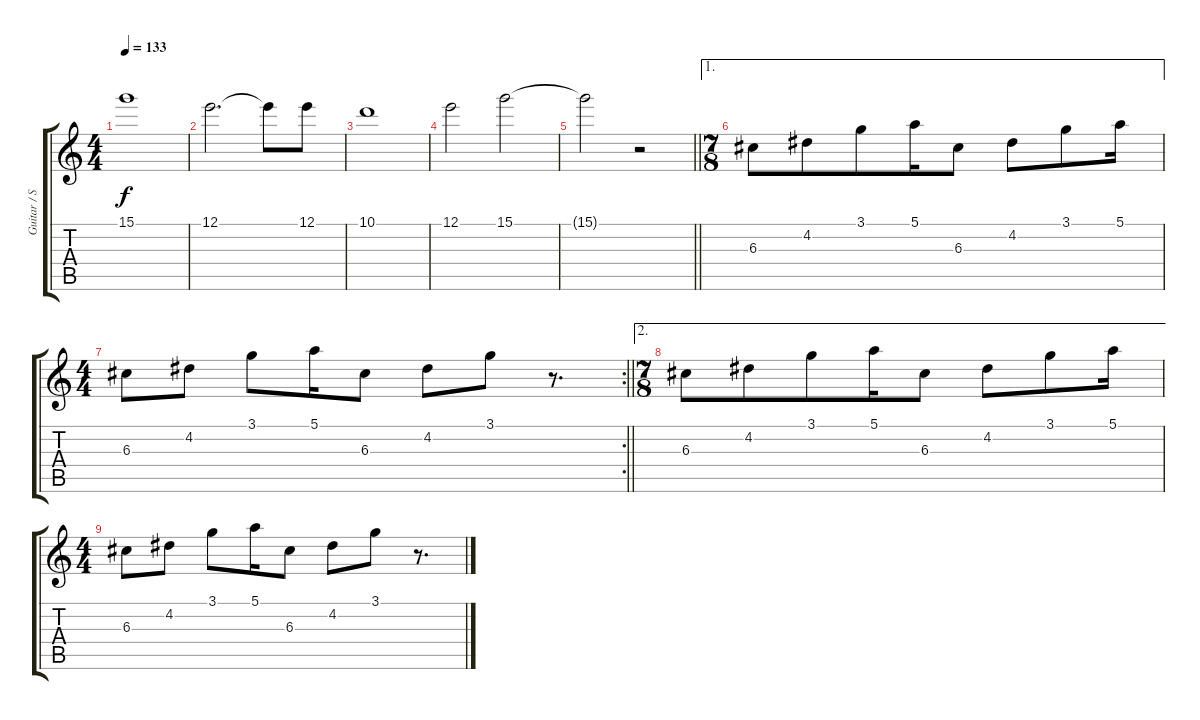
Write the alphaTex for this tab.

\track ("Guitar / Soundscapes" "Guitar / S") {instrument electricguitarmuted}
\staff {score tabs}
\tuning (E4 B3 G3 D3 A2 E2) {hide}
\ts (4 4)
\tempo 133
\clef g2
\ks c
15.1{t}.1{dy f} |
12.1.2{d} 12.1{t}.8 12.1.8 |
10.1.1 |
12.1.2 15.1.2 |
\barLineRight lightlight
15.1{t}.2 r.2 |
\ae 1
\ts (7 8)
\section ("" "")
6.3.8{instrument distortionguitar} 4.2.8 3.1.8 5.1.16 6.3.8 4.2.8 3.1.8 5.1.16 |
\rc 2
\ts (4 4)
\barLineRight lightlight
6.3.8 4.2.8 3.1.8 5.1.16 6.3.8 4.2.8 3.1.8 r.8{d} |
\ae 2
\ts (7 8)
\section ("" "")
6.3.8{instrument distortionguitar} 4.2.8 3.1.8 5.1.16 6.3.8 4.2.8 3.1.8 5.1.16 |
\ts (4 4)
6.3.8 4.2.8 3.1.8 5.1.16 6.3.8 4.2.8 3.1.8 r.8{d}
